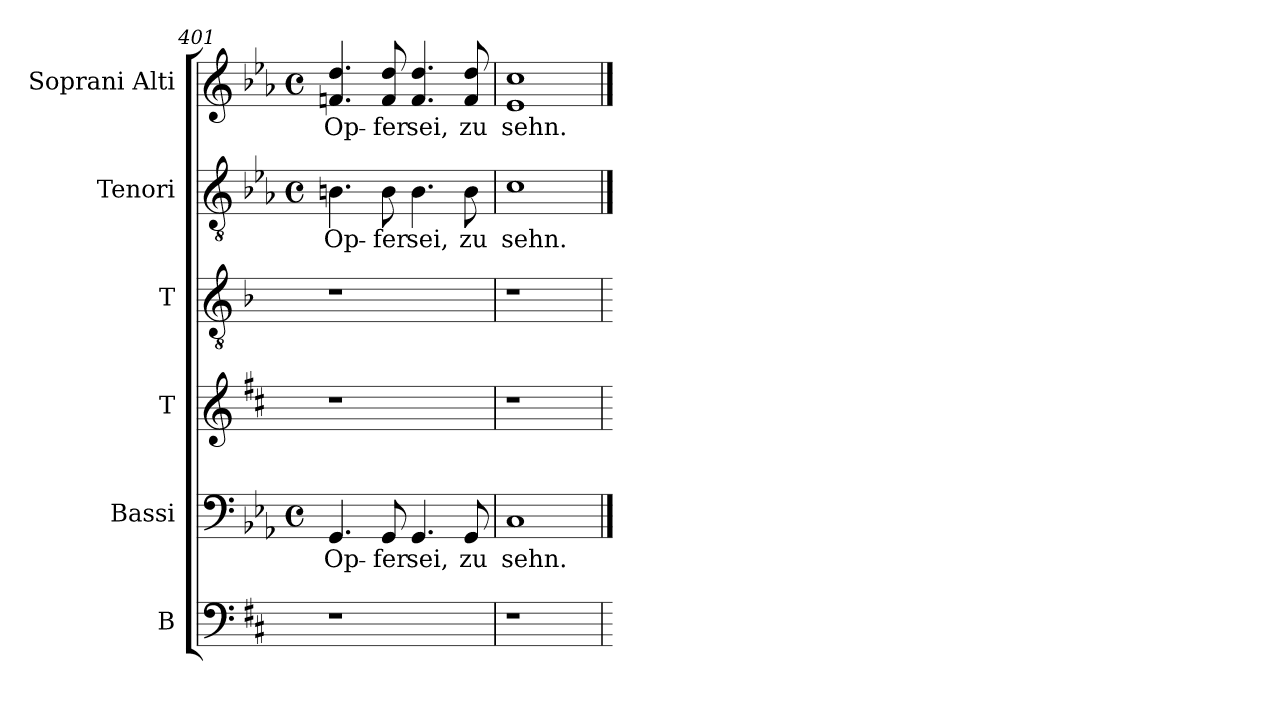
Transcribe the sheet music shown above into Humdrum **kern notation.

**kern	**kern	**text	**kern	**kern	**kern	**text	**kern	**text
*part6	*part5	*part5	*part4	*part3	*part2	*part2	*part1	*part1
*staff6	*staff5	*staff5	*staff4	*staff3	*staff2	*staff2	*staff1	*staff1
*I"B	*I"Bassi	*	*I"T	*I"T	*I"Tenori	*	*I"Soprani  Alti	*
*I'B	*I'B	*	*I'T	*I'T	*I'T	*	*I'S  A	*
*clefF4	*clefF4	*	*clefG2	*clefGv2	*clefGv2	*	*clefG2	*
*k[f#c#]	*k[b-e-a-]	*	*k[f#c#]	*k[b-]	*k[b-e-a-]	*	*k[b-e-a-]	*
*D:	*E-:	*	*D:	*F:	*E-:	*	*E-:	*
*	*M4/4	*	*	*	*M4/4	*	*M4/4	*
*	*met(c)	*	*	*	*met(c)	*	*met(c)	*
=401	=401	=401	=401	=401	=401	=401	=401	=401
!	!	!LO:LY:b	!	!	!	!LO:LY:b	!	!LO:LY:b
1r	4.GG/	Op-	1r	1r	4.Bn\	Op-	4.dd/ 4.fn/	Op-
!	!	!LO:LY:b:rj	!	!	!	!LO:LY:b:rj	!	!LO:LY:b:rj
.	8GG/	-fer	.	.	8B\	-fer	8dd/ 8f/	-fer
!	!	!LO:LY:b:cj	!	!	!	!LO:LY:b:cj	!	!LO:LY:b:cj
.	4.GG/	sei,	.	.	4.B\	sei,	4.dd/ 4.f/	sei,
!	!	!LO:LY:b:cj	!	!	!	!LO:LY:b:cj	!	!LO:LY:b:cj
.	8GG/	zu	.	.	8B\	zu	8dd/ 8f/	zu
=402	=402	=402	=402	=402	=402	=402	=402	=402
!	!	!LO:LY:b:cj	!	!	!	!LO:LY:b:cj	!	!LO:LY:b:cj
1r	1C	sehn.	1r	1r	1c	sehn.	1cc 1e-	sehn.
=	==	==	=	=	==	==	==	==
*-	*-	*-	*-	*-	*-	*-	*-	*-
